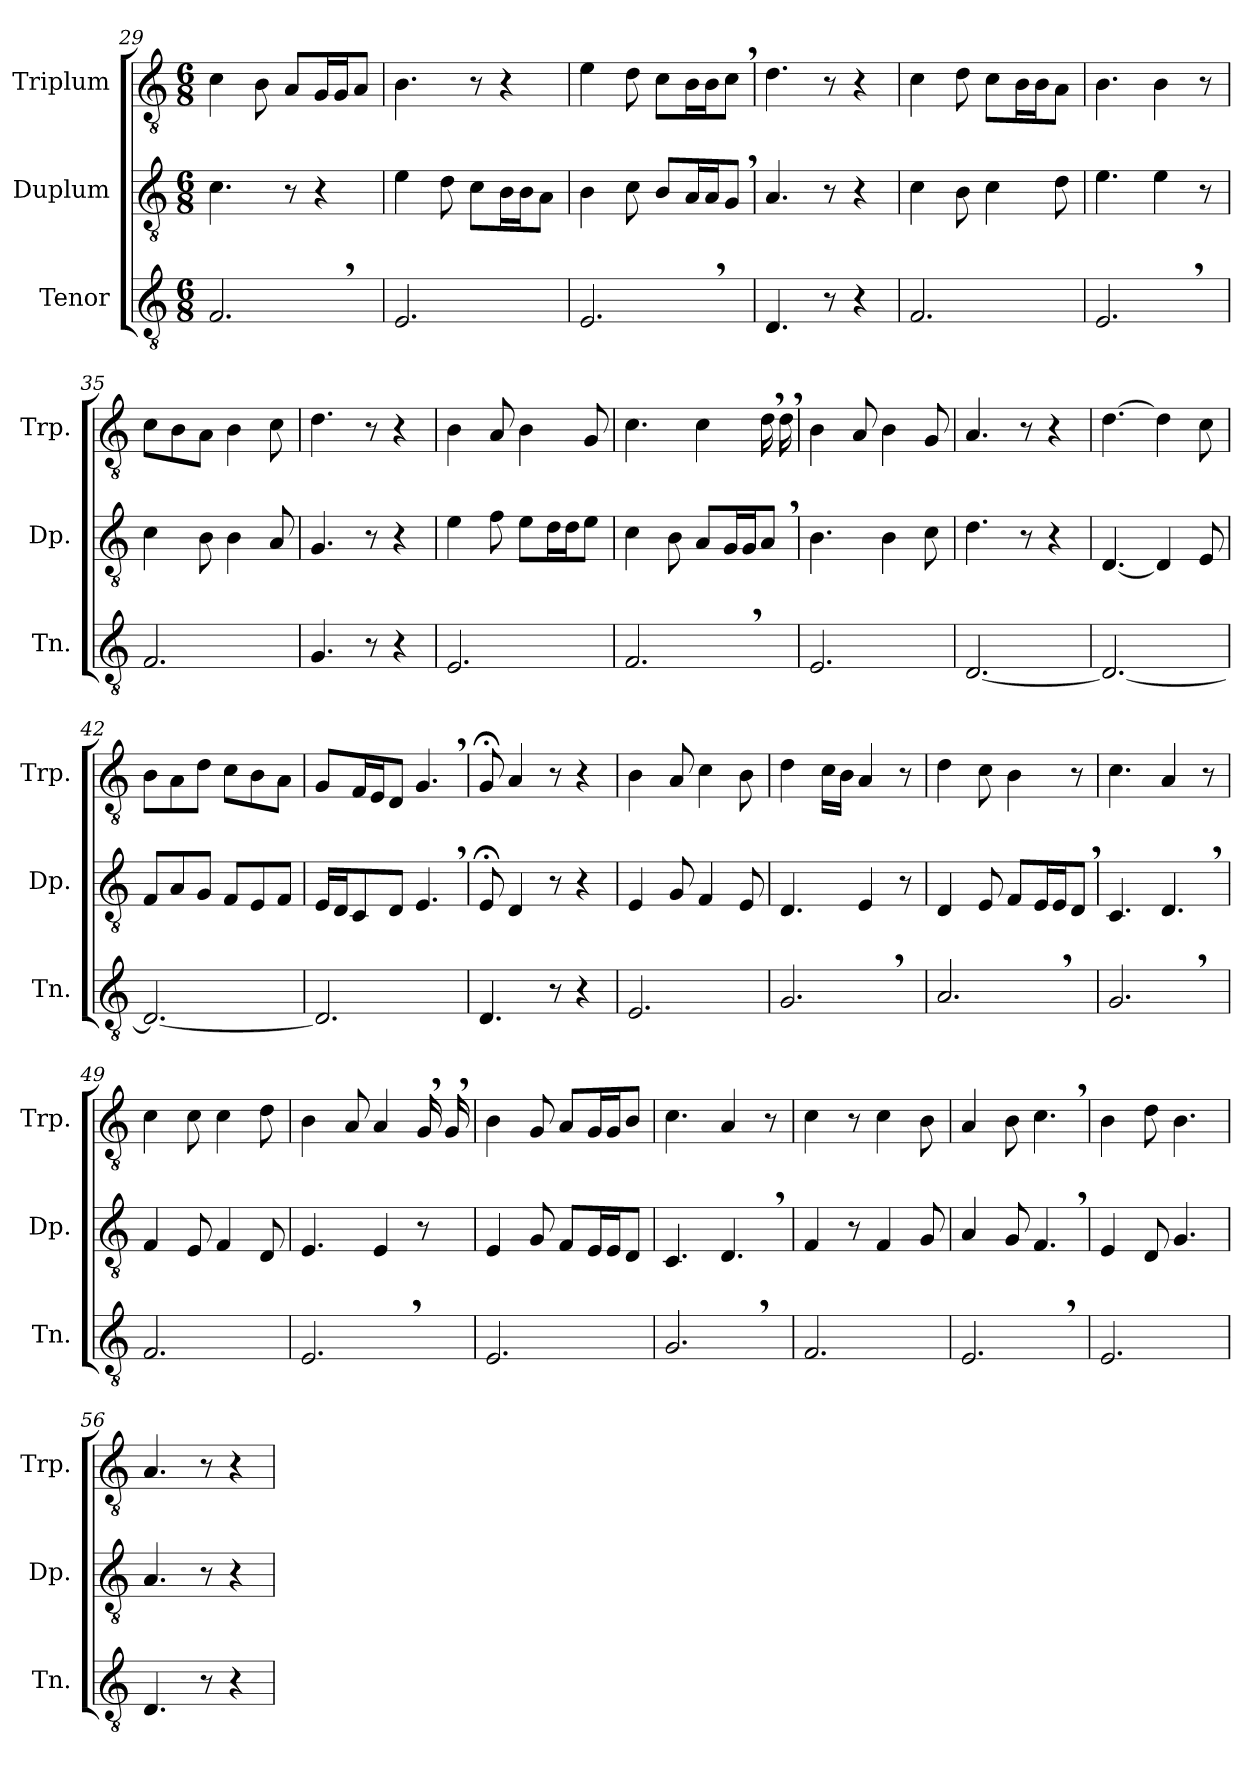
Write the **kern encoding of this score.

**kern	**kern	**kern
*part3	*part2	*part1
*staff3	*staff2	*staff1
*I"Tenor	*I"Duplum	*I"Triplum
*I'Tn.	*I'Dp.	*I'Trp.
*clefGv2	*clefGv2	*clefGv2
*k[]	*k[]	*k[]
*M6/8	*M6/8	*M6/8
=29	=29	=29
2.F,/	4.c\	4c\
.	.	8B\
.	8r	8A/L
*	*	*tremolo
.	4r	16G/
.	.	16G/
*	*	*Xtremolo
.	.	8A/J
=30	=30	=30
2.E/	4e\	4.B\
.	8d\	.
.	8c\L	8r
*	*tremolo	*
.	16B\	4r
.	16B\	.
*	*Xtremolo	*
.	8A\J	.
=31	=31	=31
2.E,/	4B\	4e\
.	8c\	8d\
.	8B/L	8c\L
*	*tremolo	*
*	*	*tremolo
.	16A/	16B\
.	16A/	16B\
*	*	*Xtremolo
*	*Xtremolo	*
.	8G,/J	8c,\J
=32	=32	=32
4.D/	4.A/	4.d\
8r	8r	8r
4r	4r	4r
=33	=33	=33
2.F/	4c\	4c\
.	8B\	8d\
.	4c\	8c\L
*	*	*tremolo
.	.	16B\
.	.	16B\
*	*	*Xtremolo
.	8d\	8A\J
!!LO:LB:g=z
=34	=34	=34
2.E,/	4.e\	4.B\
.	4e\	4B\
.	8r	8r
=35	=35	=35
2.F/	4c\	8c\L
.	.	8B\
.	8B\	8A\J
.	4B\	4B\
.	8A/	8c\
=36	=36	=36
4.G/	4.G/	4.d\
8r	8r	8r
4r	4r	4r
=37	=37	=37
2.E/	4e\	4B\
.	8f\	8A/
.	8e\L	4B\
*	*tremolo	*
.	16d\	.
.	16d\	.
*	*Xtremolo	*
.	8e\J	8G/
=38	=38	=38
2.F,/	4c\	4.c\
.	8B\	.
.	8A/L	4c\
*	*tremolo	*
.	16G/	.
.	16G/	.
*	*Xtremolo	*
*	*	*tremolo
.	8A,/J	16d,\
.	.	16d,\
*	*	*Xtremolo
=39	=39	=39
2.E/	4.B\	4B\
.	.	8A/
.	4B\	4B\
.	8c\	8G/
=40	=40	=40
[2.D/	4.d\	4.A/
.	8r	8r
.	4r	4r
=41	=41	=41
2.D/_	[4.D/	[4.d\
.	4D/]	4d\]
.	8E/	8c\
=42	=42	=42
2.D/_	8F/L	8B\L
.	8A/	8A\
.	8G/J	8d\J
.	8F/L	8c\L
.	8E/	8B\
.	8F/J	8A\J
!!LO:LB:g=z
=43	=43	=43
2.D/]	16E/LL	8G/L
.	16D/J	.
.	8C/	16F/L
.	.	16E/J
.	8D/J	8D/J
.	4.E,/	4.G,/
=44	=44	=44
4.D/	8E;</	8G;</
.	4D/	4A/
8r	8r	8r
4r	4r	4r
=45	=45	=45
2.E/	4E/	4B\
.	8G/	8A/
.	4F/	4c\
.	8E/	8B\
=46	=46	=46
2.G,/	4.D/	4d\
.	.	16c\LL
.	.	16B\JJ
.	4E/	4A/
.	8r	8r
=47	=47	=47
2.A,/	4D/	4d\
.	8E/	8c\
.	8F/L	4B\
*	*tremolo	*
.	16E/	.
.	16E/	.
*	*Xtremolo	*
.	8D,/J	8r
=48	=48	=48
2.G,/	4.C/	4.c\
.	4.D,/	4A/
.	.	8r
=49	=49	=49
2.F/	4F/	4c\
.	8E/	8c\
.	4F/	4c\
.	8D/	8d\
=50	=50	=50
2.E,/	4.E/	4B\
.	.	8A/
.	4E/	4A/
*	*	*tremolo
.	8r	16G,/
.	.	16G,/
*	*	*Xtremolo
!!LO:LB:g=z
=51	=51	=51
2.E/	4E/	4B\
.	8G/	8G/
.	8F/L	8A/L
*	*tremolo	*
*	*	*tremolo
.	16E/	16G/
.	16E/	16G/
*	*	*Xtremolo
*	*Xtremolo	*
.	8D/J	8B/J
=52	=52	=52
2.G,/	4.C/	4.c\
.	4.D,/	4A/
.	.	8r
=53	=53	=53
2.F/	4F/	4c\
.	8r	8r
.	4F/	4c\
.	8G/	8B\
=54	=54	=54
2.E,/	4A/	4A/
.	8G/	8B\
.	4.F,/	4.c,\
=55	=55	=55
2.E/	4E/	4B\
.	8D/	8d\
.	4.G/	4.B\
=56	=56	=56
4.D/	4.A/	4.A/
8r	8r	8r
4r	4r	4r
=	=	=
*-	*-	*-
